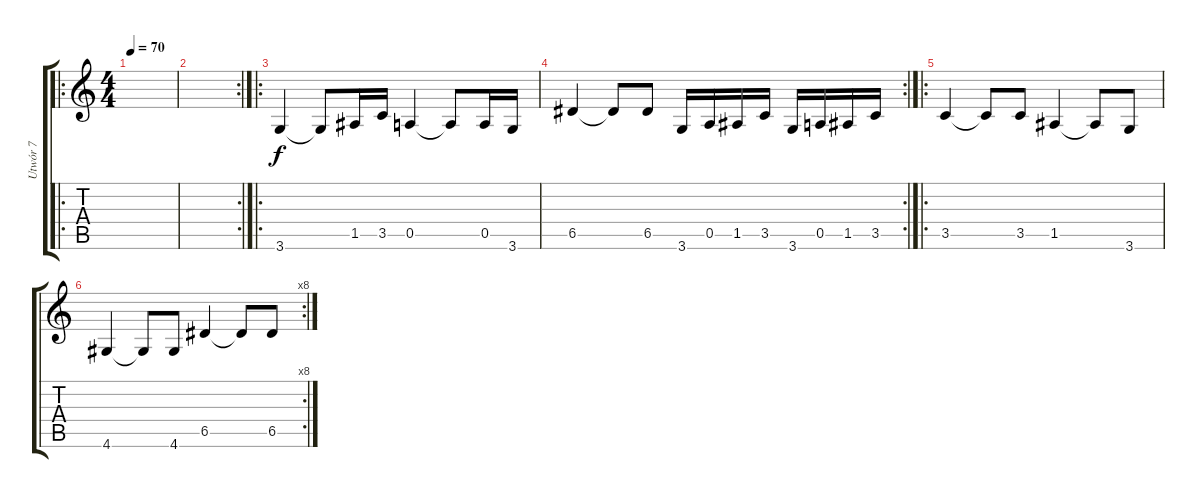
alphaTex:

\track ("Utwór 7" "Utwór 7") {instrument electricbassfinger}
\staff {score tabs}
\tuning (E4 B3 G3 D3 A2 E2) {hide}
\ro
\ts (4 4)
\tempo 70
\clef g2
\ks c
|
\rc 2
|
\ro
3.6.4 3.6{t}.8 1.5.16 3.5.16 0.5.4 0.5{t}.8 0.5.16 3.6.16 |
\rc 2
6.5.4 6.5{t}.8 6.5.8 3.6.16 0.5.16 1.5.16 3.5.16 3.6.16 0.5.16 1.5.16 3.5.16 |
\ro
3.5.4 3.5{t}.8 3.5.8 1.5.4 1.5{t}.8 3.6.8 |
\rc 8
4.6.4 4.6{t}.8 4.6.8 6.5.4 6.5{t}.8 6.5.8
